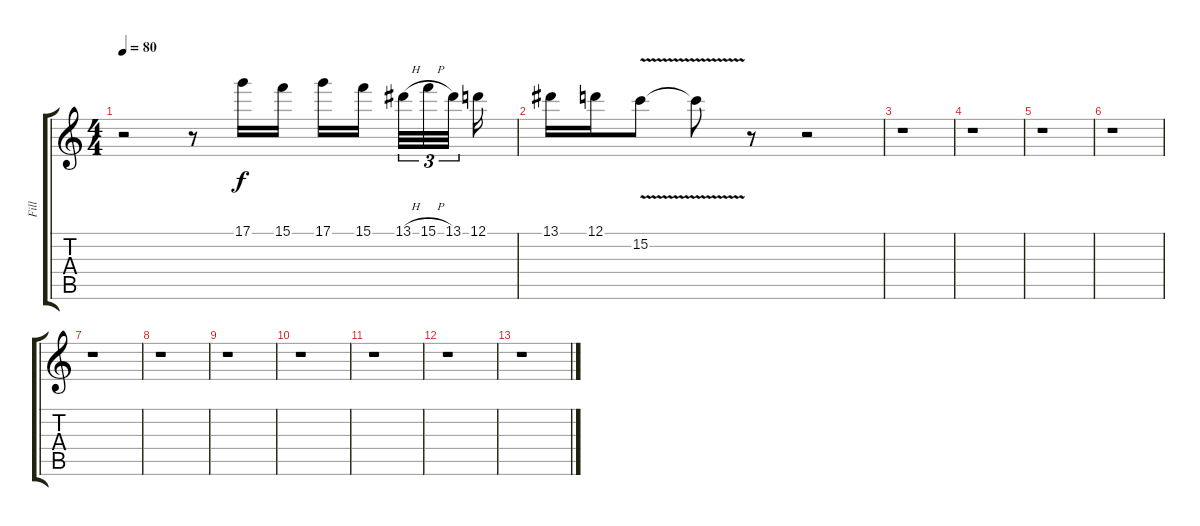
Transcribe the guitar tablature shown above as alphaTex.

\track ("Fill" "Fill") {instrument acousticguitarsteel}
\staff {score tabs}
\tuning (D4 A3 F3 C3 G2 C2) {hide}
\ts (4 4)
\tempo 80
\clef g2
\ks c
r.2{dy f} r.8 17.1.16 15.1.16 17.1.16 15.1.16 13.1{h}.32{tu (3 2)} 15.1{h}.32{tu (3 2)} 13.1.32{tu (3 2)} 12.1.16 |
13.1.16 12.1.16 15.2{v}.8 15.2{t}.8 r.8 r.2 |
r.1 |
r.1 |
r.1 |
r.1 |
r.1 |
r.1 |
r.1 |
r.1 |
r.1 |
r.1 |
r.1
